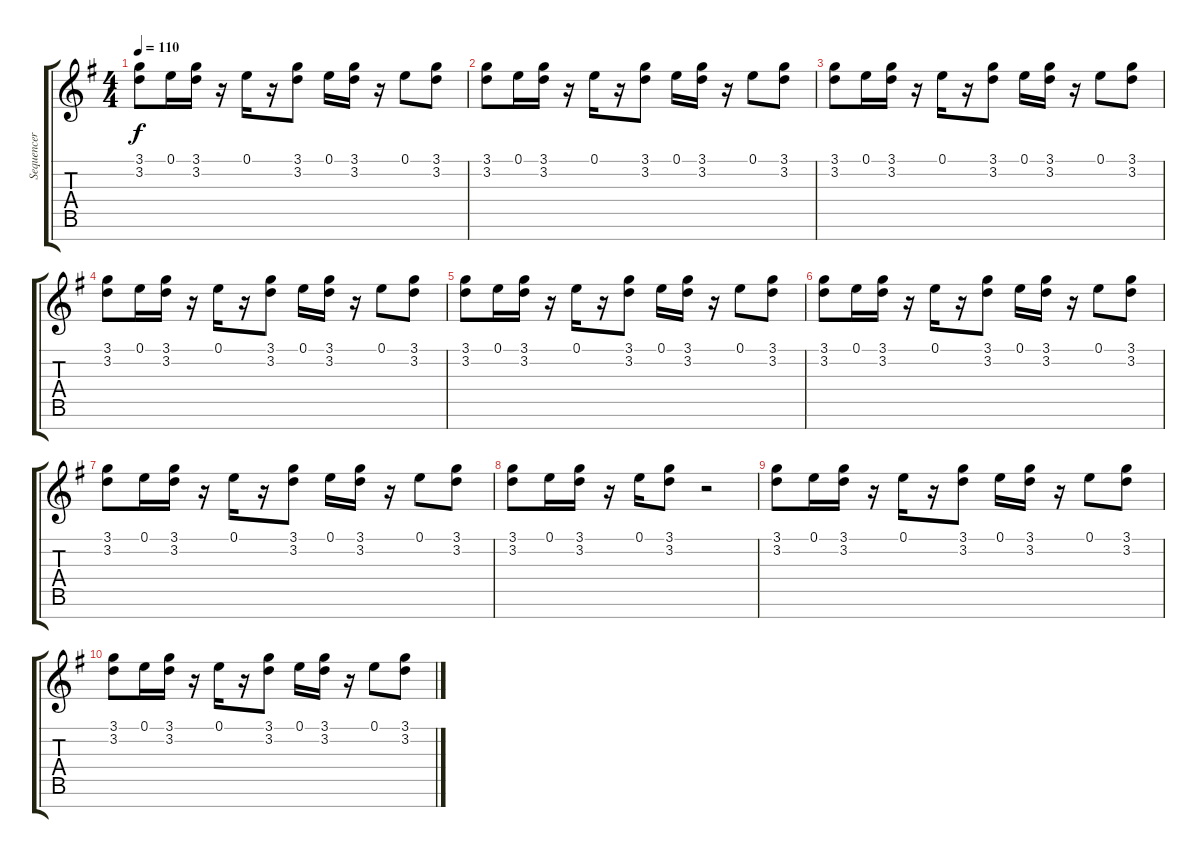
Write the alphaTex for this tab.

\track ("Sequencer" "Sequencer") {instrument lead3calliope}
\staff {score tabs}
\tuning (E5 B4 G4 D4 A3 E3 B2) {hide}
\ts (4 4)
\tempo 110
\clef g2
\ks g
(3.1 3.2).8{dy f} 0.1.16 (3.1 3.2).16 r.16 0.1.16 r.16 (3.1 3.2).8 0.1.16 (3.1 3.2).16 r.16 0.1.8 (3.1 3.2).8 |
(3.1 3.2).8 0.1.16 (3.1 3.2).16 r.16 0.1.16 r.16 (3.1 3.2).8 0.1.16 (3.1 3.2).16 r.16 0.1.8 (3.1 3.2).8 |
(3.1 3.2).8 0.1.16 (3.1 3.2).16 r.16 0.1.16 r.16 (3.1 3.2).8 0.1.16 (3.1 3.2).16 r.16 0.1.8 (3.1 3.2).8 |
(3.1 3.2).8 0.1.16 (3.1 3.2).16 r.16 0.1.16 r.16 (3.1 3.2).8 0.1.16 (3.1 3.2).16 r.16 0.1.8 (3.1 3.2).8 |
(3.1 3.2).8 0.1.16 (3.1 3.2).16 r.16 0.1.16 r.16 (3.1 3.2).8 0.1.16 (3.1 3.2).16 r.16 0.1.8 (3.1 3.2).8 |
(3.1 3.2).8 0.1.16 (3.1 3.2).16 r.16 0.1.16 r.16 (3.1 3.2).8 0.1.16 (3.1 3.2).16 r.16 0.1.8 (3.1 3.2).8 |
(3.1 3.2).8 0.1.16 (3.1 3.2).16 r.16 0.1.16 r.16 (3.1 3.2).8 0.1.16 (3.1 3.2).16 r.16 0.1.8 (3.1 3.2).8 |
(3.1 3.2).8 0.1.16 (3.1 3.2).16 r.16 0.1.16 (3.1 3.2).8 r.2 |
(3.1 3.2).8 0.1.16 (3.1 3.2).16 r.16 0.1.16 r.16 (3.1 3.2).8 0.1.16 (3.1 3.2).16 r.16 0.1.8 (3.1 3.2).8 |
(3.1 3.2).8 0.1.16 (3.1 3.2).16 r.16 0.1.16 r.16 (3.1 3.2).8 0.1.16 (3.1 3.2).16 r.16 0.1.8 (3.1 3.2).8
